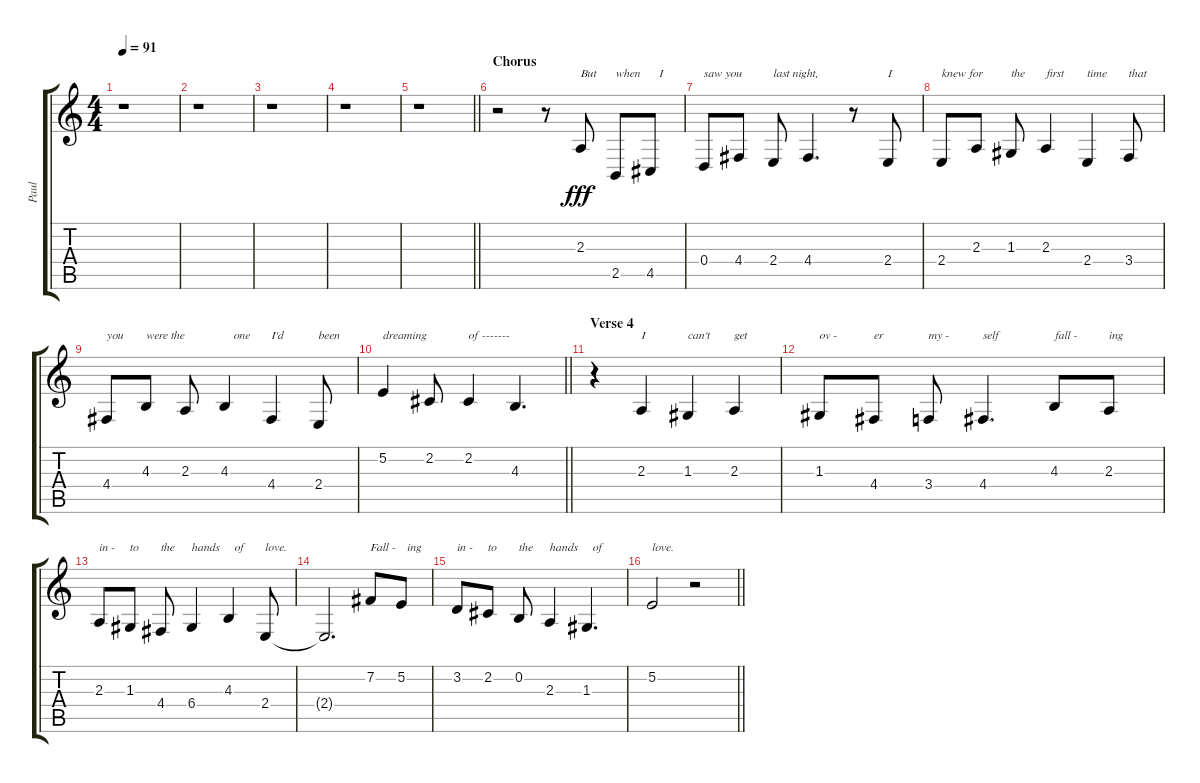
\track ("Paul" "Paul") {instrument baritonesax}
\staff {score tabs}
\tuning (E4 B3 G3 D3 A2 E2) {hide}
\ts (4 4)
\tempo 91
\clef g2
\ks c
r.1{dy fff} |
r.1 |
r.1 |
r.1 |
\barLineRight lightlight
r.1 |
\section ("" "Chorus")
r.2 r.8 2.3.8{txt "But"} 2.5.8{txt "when"} 4.5.8{txt "   I"} |
0.4.8{txt "saw you"} 4.4.8 2.4.8{txt "last night,"} 4.4.4{d} r.8 2.4.8{txt "I"} |
2.4.8{txt "knew for"} 2.3.8 1.3.8{txt "the"} 2.3.4{txt "first"} 2.4.4{txt "time"} 3.4.8{txt "that"} |
4.4.8{txt "you"} 4.3.8{txt "were the"} 2.3.8 4.3.4{txt "   one"} 4.4.4{txt "I'd"} 2.4.8{txt "been"} |
\barLineRight lightlight
5.2.4{txt "dreaming"} 2.2.8 2.2.4{txt "of -------"} 4.3.4{d} |
\section ("" "Verse 4")
r.4 2.3.4{txt "I"} 1.3.4{txt "can't"} 2.3.4{txt "get"} |
1.3.8{txt "ov -"} 4.4.8{txt "er"} 3.4.8{txt "my -"} 4.4.4{d txt "self"} 4.3.8{txt "fall -"} 2.3.8{txt "ing"} |
2.3.8{txt "in -"} 1.3.8{txt "to"} 4.4.8{txt "the"} 6.4.4{txt "hands"} 4.3.4{txt "  of"} 2.4.8{txt "love."} |
2.4{t}.2{d} 7.2.8{txt "Fall -"} 5.2.8{txt "  ing"} |
3.2.8{txt "in -"} 2.2.8{txt "to"} 0.2.8{txt "the"} 2.3.4{txt "hands"} 1.3.4{d txt "  of"} |
\barLineRight lightlight
5.2.2{txt "love."} r.2
